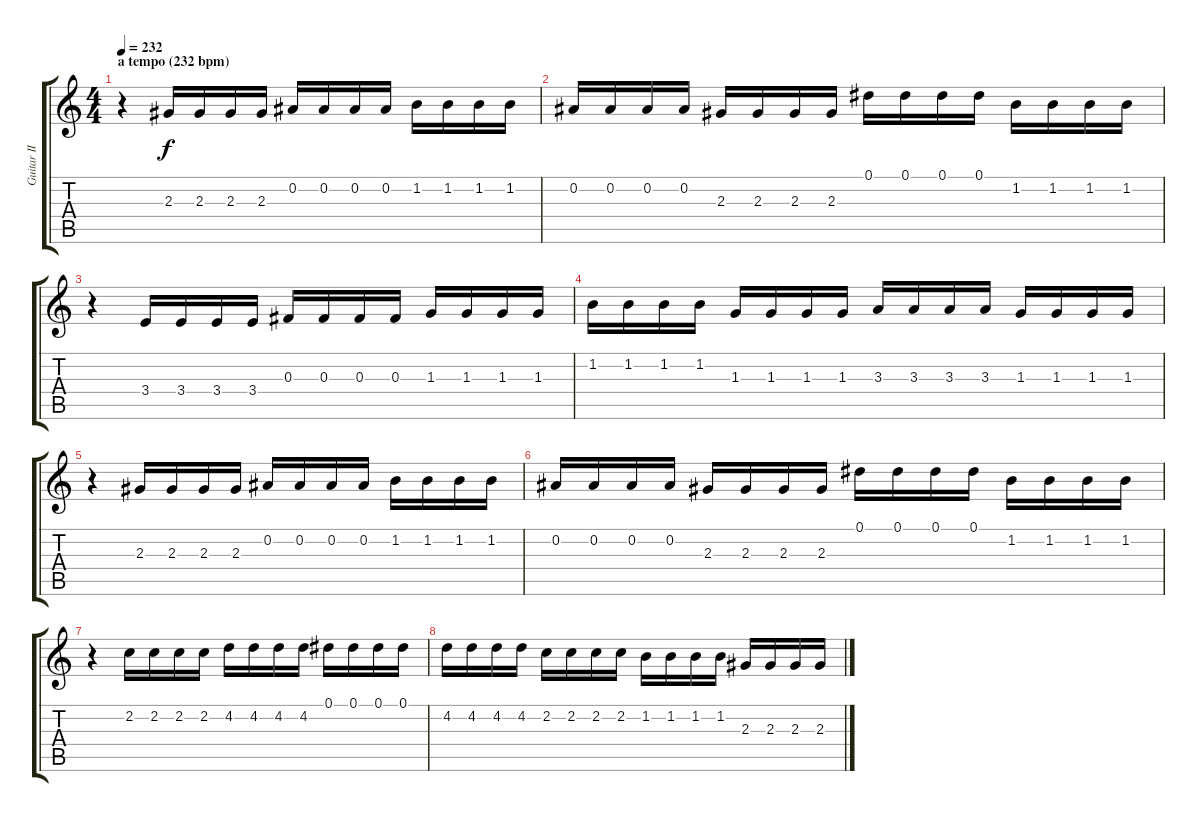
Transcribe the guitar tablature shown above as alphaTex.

\track ("Guitar II" "Guitar II") {instrument distortionguitar}
\staff {score tabs}
\tuning (Eb4 Bb3 Gb3 Db3 Ab2 Eb2) {hide}
\ts (4 4)
\section ("" "a tempo (232 bpm)")
\tempo 232
\clef g2
\ks c
r.4{dy f} 2.3.16 2.3.16 2.3.16 2.3.16 0.2.16 0.2.16 0.2.16 0.2.16 1.2.16 1.2.16 1.2.16 1.2.16 |
0.2.16 0.2.16 0.2.16 0.2.16 2.3.16 2.3.16 2.3.16 2.3.16 0.1.16 0.1.16 0.1.16 0.1.16 1.2.16 1.2.16 1.2.16 1.2.16 |
r.4 3.4.16 3.4.16 3.4.16 3.4.16 0.3.16 0.3.16 0.3.16 0.3.16 1.3.16 1.3.16 1.3.16 1.3.16 |
1.2.16 1.2.16 1.2.16 1.2.16 1.3.16 1.3.16 1.3.16 1.3.16 3.3.16 3.3.16 3.3.16 3.3.16 1.3.16 1.3.16 1.3.16 1.3.16 |
r.4 2.3.16 2.3.16 2.3.16 2.3.16 0.2.16 0.2.16 0.2.16 0.2.16 1.2.16 1.2.16 1.2.16 1.2.16 |
0.2.16 0.2.16 0.2.16 0.2.16 2.3.16 2.3.16 2.3.16 2.3.16 0.1.16 0.1.16 0.1.16 0.1.16 1.2.16 1.2.16 1.2.16 1.2.16 |
r.4 2.2.16 2.2.16 2.2.16 2.2.16 4.2.16 4.2.16 4.2.16 4.2.16 0.1.16 0.1.16 0.1.16 0.1.16 |
4.2.16 4.2.16 4.2.16 4.2.16 2.2.16 2.2.16 2.2.16 2.2.16 1.2.16 1.2.16 1.2.16 1.2.16 2.3.16 2.3.16 2.3.16 2.3.16
